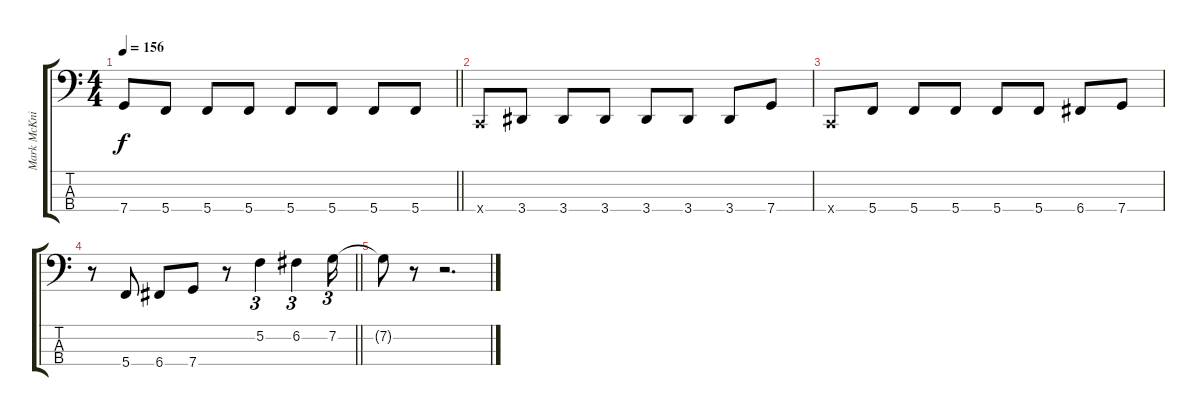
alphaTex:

\track ("Mark McKnight" "Mark McKni") {instrument electricbassfinger}
\staff {score tabs}
\tuning (F2 C2 G1 C1) {hide}
\ts (4 4)
\tempo 156
\clef f4
\barLineRight lightlight
\ks c
7.4{t}.8{dy f} 5.4.8 5.4.8 5.4.8 5.4.8 5.4.8 5.4.8 5.4.8 |
0.4{x}.8 3.4.8 3.4.8 3.4.8 3.4.8 3.4.8 3.4.8 7.4.8 |
0.4{x}.8 5.4.8 5.4.8 5.4.8 5.4.8 5.4.8 6.4.8 7.4.8 |
\barLineRight lightlight
r.8 5.4.8 6.4.8 7.4.8 r.8 5.2.4{tu (3 2)} 6.2.4{tu (3 2)} 7.2.16{tu (3 2)} |
7.2{t}.8 r.8 r.2{d}
